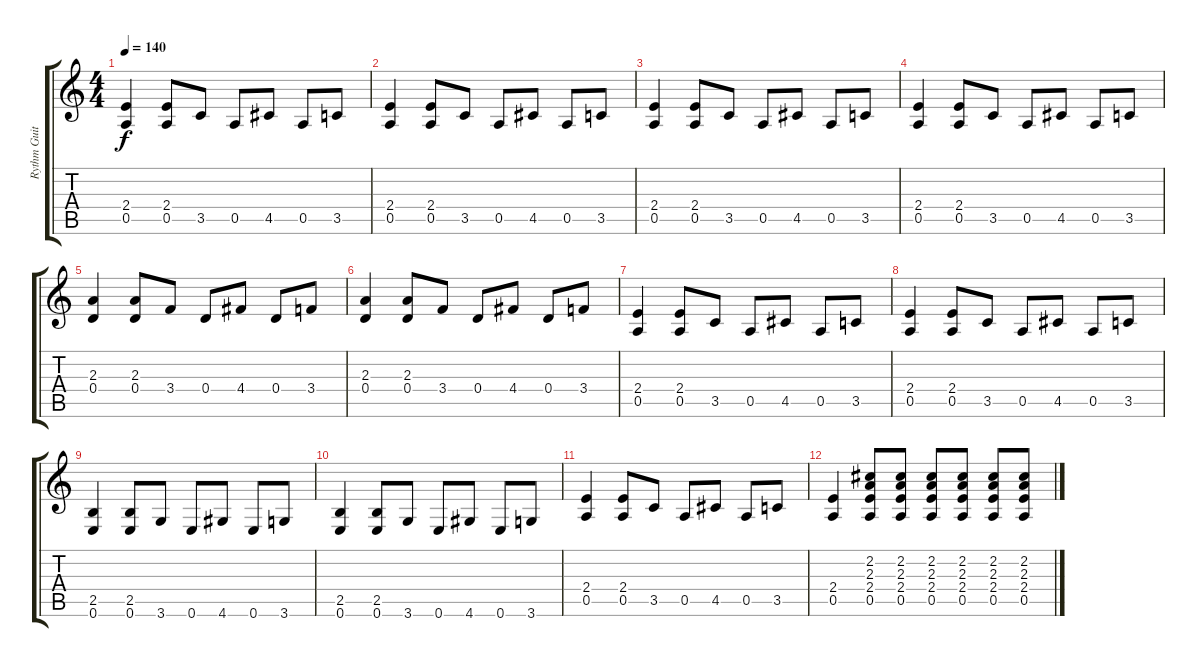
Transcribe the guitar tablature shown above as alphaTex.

\track ("Rythm Guitar 1" "Rythm Guit") {instrument overdrivenguitar}
\staff {score tabs}
\tuning (E4 B3 G3 D3 A2 E2) {hide}
\ts (4 4)
\tempo 140
\clef g2
\ks c
(2.4 0.5).4{dy f} (2.4 0.5).8 3.5.8 0.5.8 4.5.8 0.5.8 3.5.8 |
(2.4 0.5).4 (2.4 0.5).8 3.5.8 0.5.8 4.5.8 0.5.8 3.5.8 |
(2.4 0.5).4 (2.4 0.5).8 3.5.8 0.5.8 4.5.8 0.5.8 3.5.8 |
(2.4 0.5).4 (2.4 0.5).8 3.5.8 0.5.8 4.5.8 0.5.8 3.5.8 |
(2.3 0.4).4 (2.3 0.4).8 3.4.8 0.4.8 4.4.8 0.4.8 3.4.8 |
(2.3 0.4).4 (2.3 0.4).8 3.4.8 0.4.8 4.4.8 0.4.8 3.4.8 |
(2.4 0.5).4 (2.4 0.5).8 3.5.8 0.5.8 4.5.8 0.5.8 3.5.8 |
(2.4 0.5).4 (2.4 0.5).8 3.5.8 0.5.8 4.5.8 0.5.8 3.5.8 |
(2.5 0.6).4 (2.5 0.6).8 3.6.8 0.6.8 4.6.8 0.6.8 3.6.8 |
(2.5 0.6).4 (2.5 0.6).8 3.6.8 0.6.8 4.6.8 0.6.8 3.6.8 |
(2.4 0.5).4 (2.4 0.5).8 3.5.8 0.5.8 4.5.8 0.5.8 3.5.8 |
(2.4 0.5).4 (2.2 2.3 2.4 0.5).8 (2.2 2.3 2.4 0.5).8 (2.2 2.3 2.4 0.5).8 (2.2 2.3 2.4 0.5).8 (2.2 2.3 2.4 0.5).8 (2.2 2.3 2.4 0.5).8
